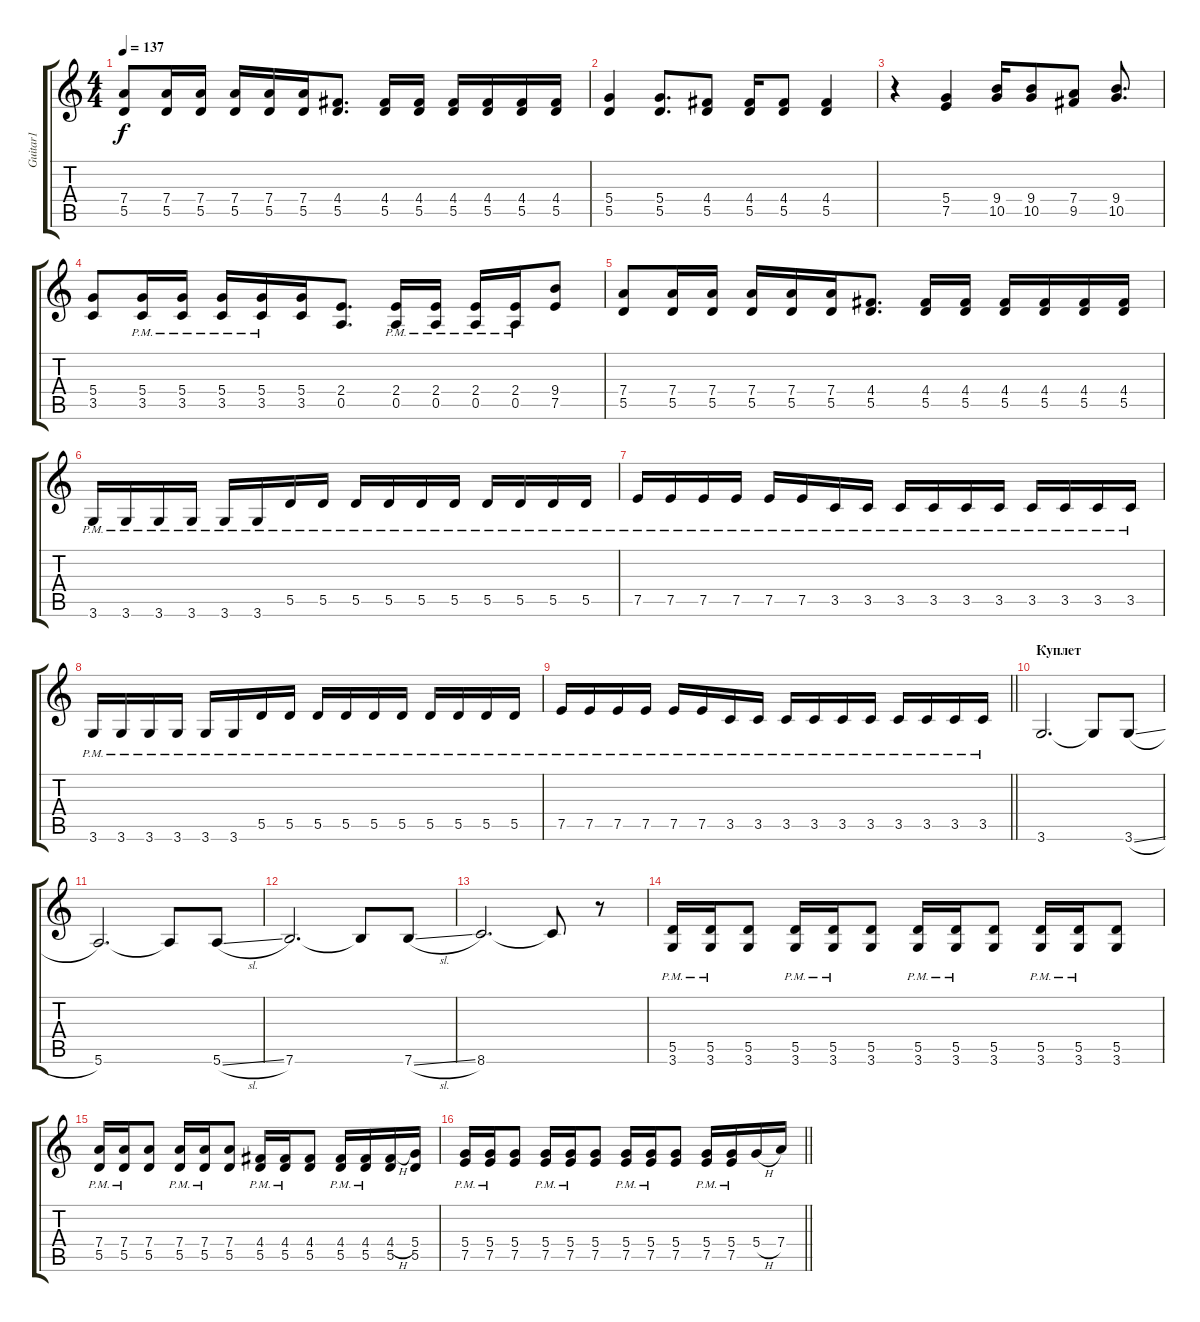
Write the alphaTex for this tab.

\track ("Guitar1" "Guitar1") {instrument distortionguitar}
\staff {score tabs}
\tuning (E4 B3 G3 D3 A2 E2) {hide}
\ts (4 4)
\tempo 137
\clef g2
\ks c
(7.4 5.5).8{dy f} (7.4 5.5).16 (7.4 5.5).16 (7.4 5.5).16 (7.4 5.5).16 (7.4 5.5).16 (4.4 5.5).8{d} (4.4 5.5).16 (4.4 5.5).16 (4.4 5.5).16 (4.4 5.5).16 (4.4 5.5).16 (4.4 5.5).16 |
(5.4 5.5).4 (5.4 5.5).8{d} (4.4 5.5).8 (4.4 5.5).16 (4.4 5.5).8 (4.4 5.5).4 |
r.4 (5.4 7.5).4 (9.4 10.5).16 (9.4 10.5).8 (7.4 9.5).8 (9.4 10.5).8{d} |
(5.4 3.5).8 (5.4{pm} 3.5{pm}).16 (5.4{pm} 3.5{pm}).16 (5.4{pm} 3.5{pm}).16 (5.4{pm} 3.5{pm}).16 (5.4 3.5).16 (2.4 0.5).8{d} (2.4{pm} 0.5{pm}).16 (2.4{pm} 0.5{pm}).16 (2.4{pm} 0.5{pm}).16 (2.4{pm} 0.5{pm}).16 (9.4 7.5).8 |
(7.4 5.5).8 (7.4 5.5).16 (7.4 5.5).16 (7.4 5.5).16 (7.4 5.5).16 (7.4 5.5).16 (4.4 5.5).8{d} (4.4 5.5).16 (4.4 5.5).16 (4.4 5.5).16 (4.4 5.5).16 (4.4 5.5).16 (4.4 5.5).16 |
3.6{pm}.16 3.6{pm}.16 3.6{pm}.16 3.6{pm}.16 3.6{pm}.16 3.6{pm}.16 5.5{pm}.16 5.5{pm}.16 5.5{pm}.16 5.5{pm}.16 5.5{pm}.16 5.5{pm}.16 5.5{pm}.16 5.5{pm}.16 5.5{pm}.16 5.5{pm}.16 |
7.5{pm}.16 7.5{pm}.16 7.5{pm}.16 7.5{pm}.16 7.5{pm}.16 7.5{pm}.16 3.5{pm}.16 3.5{pm}.16 3.5{pm}.16 3.5{pm}.16 3.5{pm}.16 3.5{pm}.16 3.5{pm}.16 3.5{pm}.16 3.5{pm}.16 3.5{pm}.16 |
3.6{pm}.16 3.6{pm}.16 3.6{pm}.16 3.6{pm}.16 3.6{pm}.16 3.6{pm}.16 5.5{pm}.16 5.5{pm}.16 5.5{pm}.16 5.5{pm}.16 5.5{pm}.16 5.5{pm}.16 5.5{pm}.16 5.5{pm}.16 5.5{pm}.16 5.5{pm}.16 |
\barLineRight lightlight
7.5{pm}.16 7.5{pm}.16 7.5{pm}.16 7.5{pm}.16 7.5{pm}.16 7.5{pm}.16 3.5{pm}.16 3.5{pm}.16 3.5{pm}.16 3.5{pm}.16 3.5{pm}.16 3.5{pm}.16 3.5{pm}.16 3.5{pm}.16 3.5{pm}.16 3.5{pm}.16 |
\section ("" "Куплет")
3.6.2{d} 3.6{t}.8 3.6{sl}.8 |
5.6.2{d} 5.6{t}.8 5.6{sl}.8 |
7.6.2{d} 7.6{t}.8 7.6{sl}.8 |
8.6.2{d} 8.6{t}.8 r.8 |
(5.5{pm} 3.6{pm}).16 (5.5{pm} 3.6{pm}).16 (5.5 3.6).8 (5.5{pm} 3.6{pm}).16 (5.5{pm} 3.6{pm}).16 (5.5 3.6).8 (5.5{pm} 3.6{pm}).16 (5.5{pm} 3.6{pm}).16 (5.5 3.6).8 (5.5{pm} 3.6{pm}).16 (5.5{pm} 3.6{pm}).16 (5.5 3.6).8 |
(7.4{pm} 5.5{pm}).16 (7.4{pm} 5.5{pm}).16 (7.4 5.5).8 (7.4 5.5{pm}).16 (7.4 5.5{pm}).16 (7.4 5.5).8 (4.4{pm} 5.5{pm}).16 (4.4{pm} 5.5{pm}).16 (4.4 5.5).8 (4.4 5.5{pm}).16 (4.4 5.5{pm}).16 (4.4{h} 5.5).16 (5.4 5.5).16 |
\barLineRight lightlight
(5.4{pm} 7.5{pm}).16 (5.4{pm} 7.5{pm}).16 (5.4 7.5).8 (5.4{pm} 7.5{pm}).16 (5.4{pm} 7.5{pm}).16 (5.4 7.5).8 (5.4{pm} 7.5{pm}).16 (5.4{pm} 7.5{pm}).16 (5.4 7.5).8 (5.4{pm} 7.5{pm}).16 (5.4{pm} 7.5{pm}).16 5.4{h}.16 7.4.16
